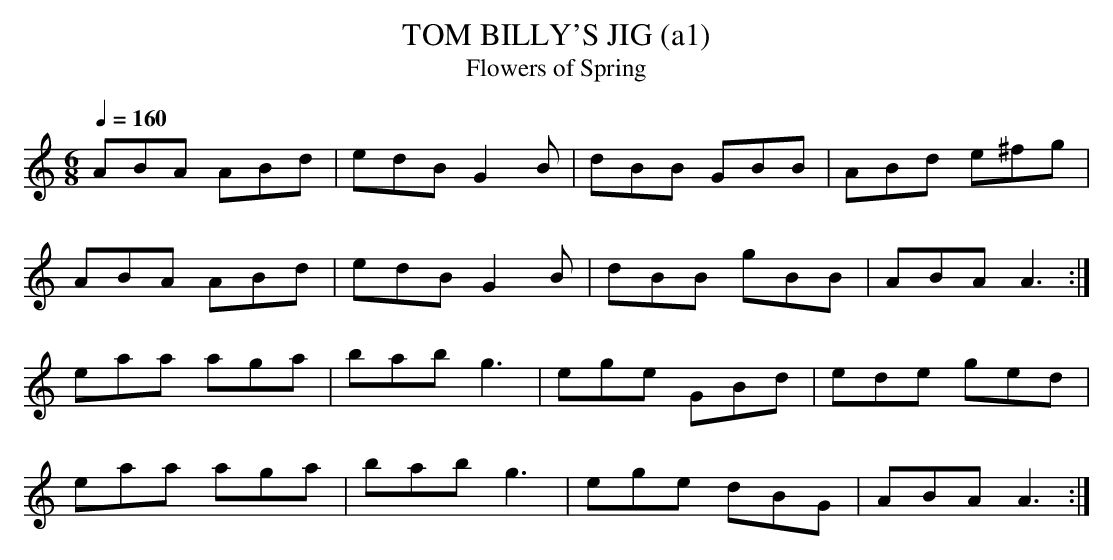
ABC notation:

X:1
T:TOM BILLY'S JIG (a1)
T:Flowers of Spring
M:6/8
L:1/8
Q:1/4=160
K:Am
ABA ABd|edB G2B|dBB GBB|ABd e^fg|
ABA ABd|edB G2B|dBB gBB|ABA A3 :|
eaa aga|bab g3|ege GBd|ede ged|
eaa aga|bab g3|ege dBG|ABA A3 :|
